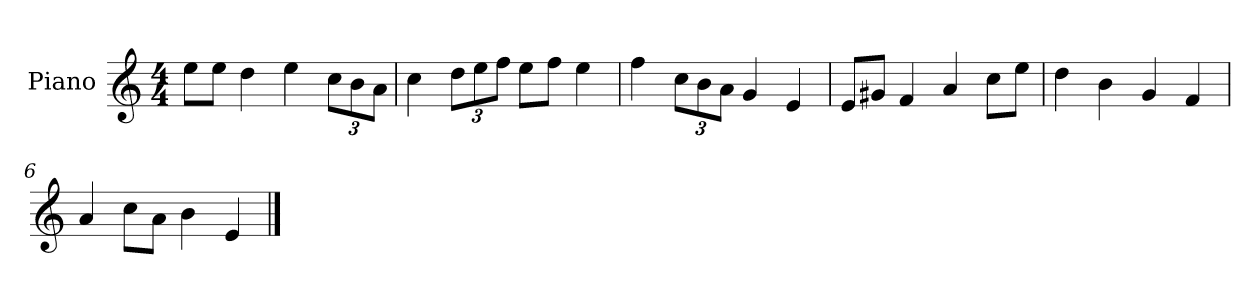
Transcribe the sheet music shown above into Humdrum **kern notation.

**kern
*part1
*staff1
*I"Piano
*I'P-no
*clefG2
*k[]
*M4/4
*MM90
=1
8ee\L
8ee\J
4dd\
4ee\
*Xbrackettup
12cc\L
12b\
12a\J
=2
4cc\
12dd\L
12ee\
12ff\J
8ee\L
8ff\J
4ee\
=3
4ff\
12cc\L
12b\
12a\J
4g/
4e/
=4
8e/L
8g#X/J
4f/
4a/
8cc\L
8ee\J
=5
4dd\
4b\
4g/
4f/
=6
4a/
8cc\L
8a\J
4b\
4e/
==
*-
